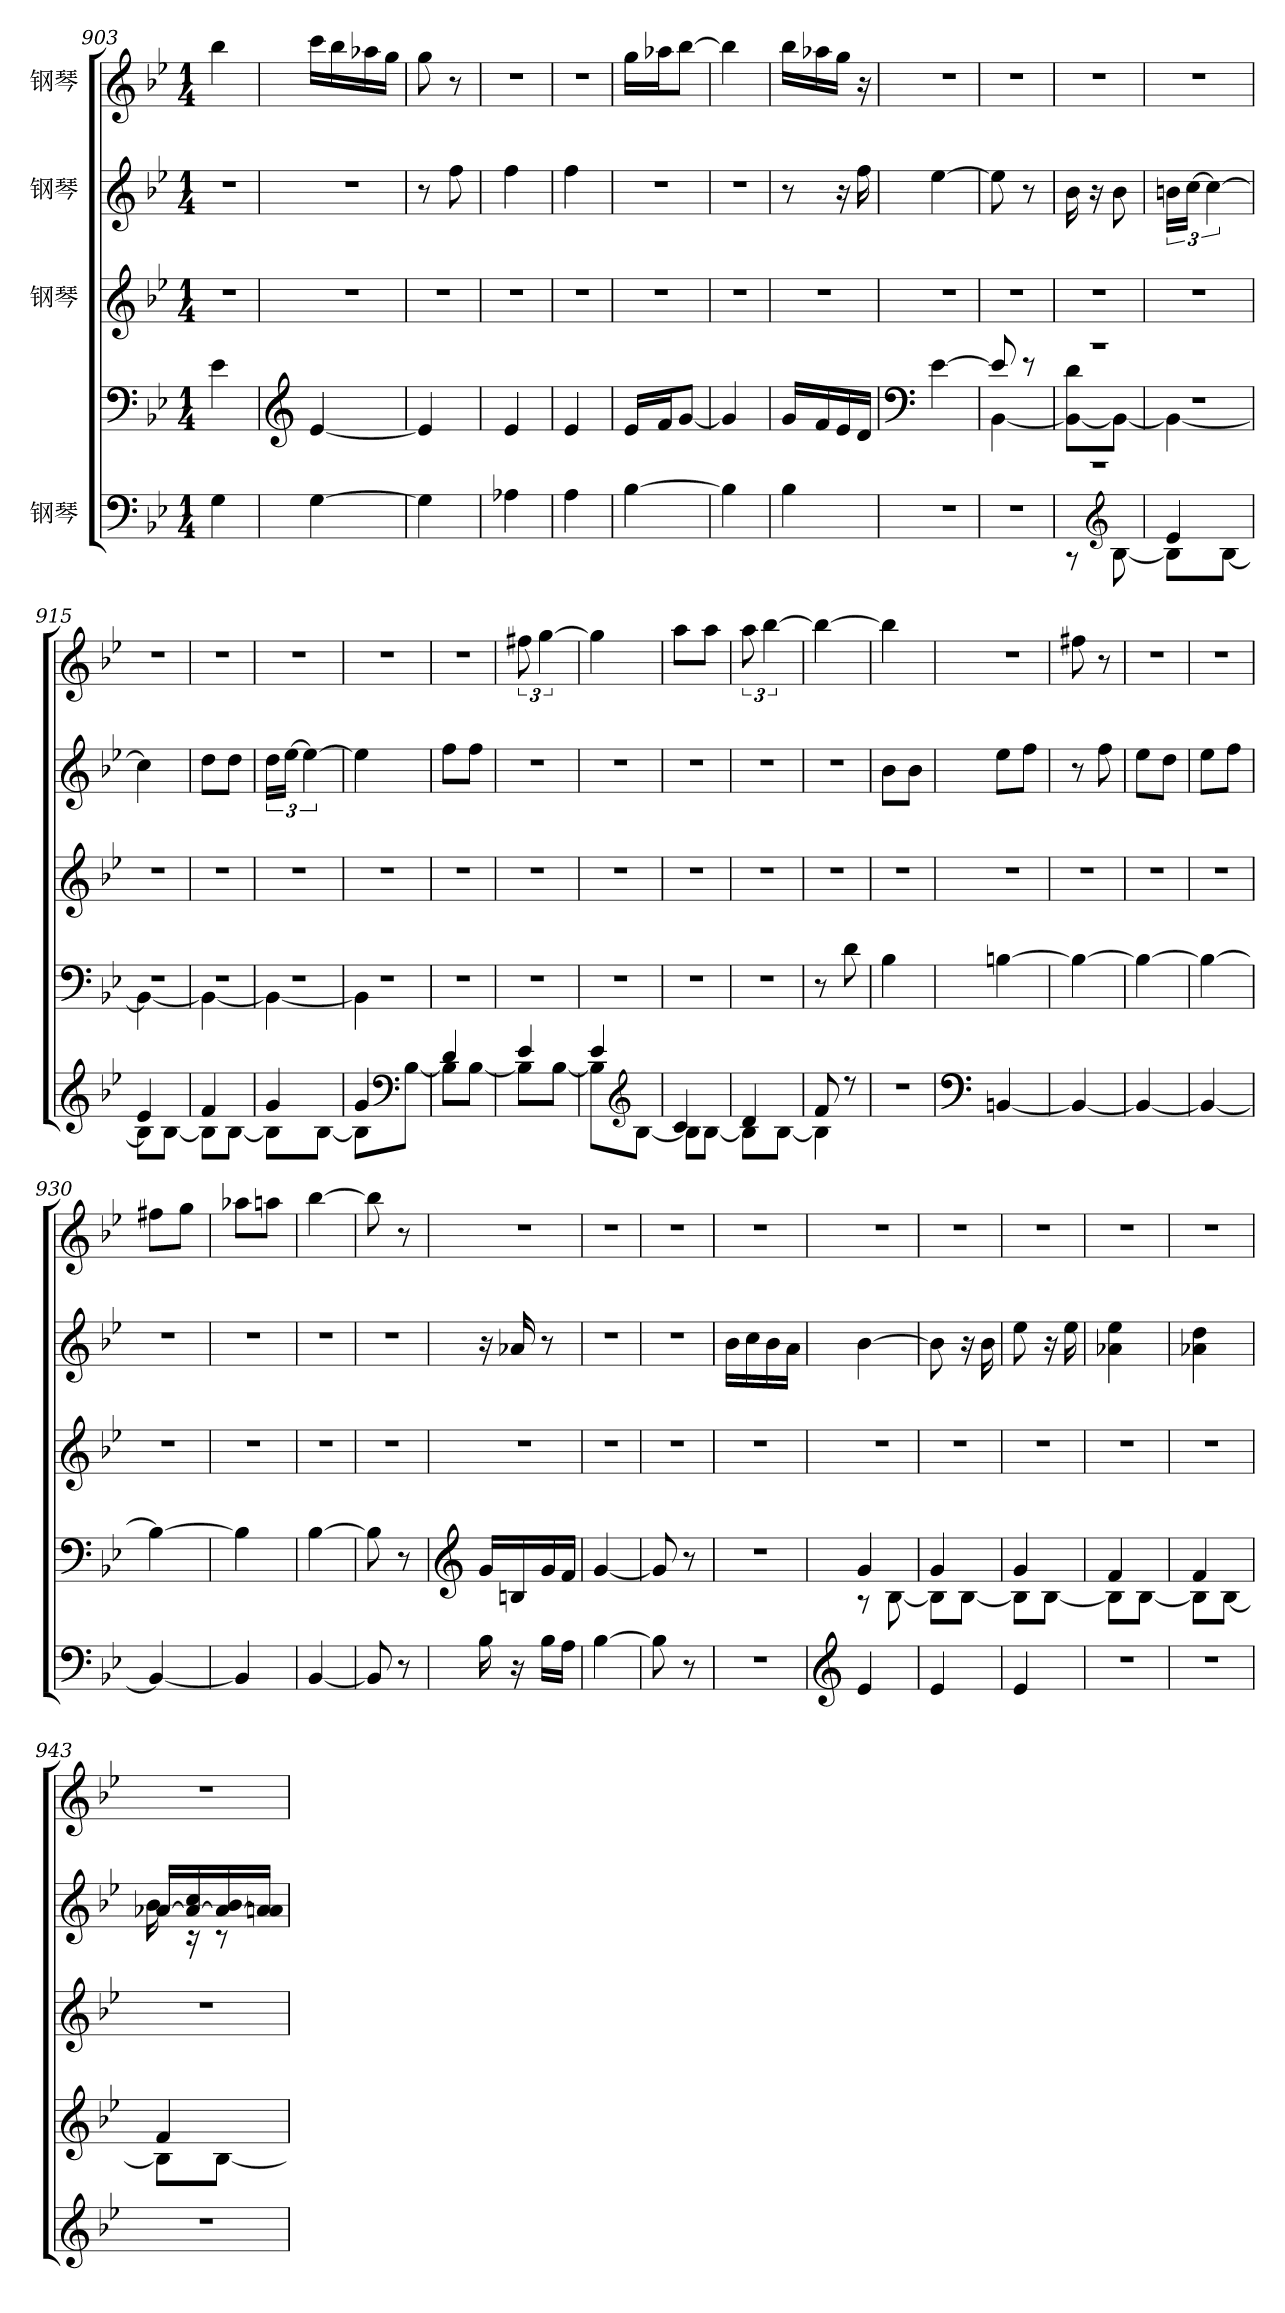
**kern	**kern	**kern	**kern	**kern
*part4	*part4	*part3	*part2	*part1
*staff5	*staff4	*staff3	*staff2	*staff1
*I"钢琴	*	*I"钢琴	*I"钢琴	*I"钢琴
*clefF4	*clefF4	*clefG2	*clefG2	*clefG2
*k[b-e-]	*k[b-e-]	*k[b-e-]	*k[b-e-]	*k[b-e-]
*M1/4	*M1/4	*M1/4	*M1/4	*M1/4
=903	=903	=903	=903	=903
4G\	4e-\	4r	4r	4bb-\
!!LO:PB:g=z
=904	=904	=904	=904	=904
*	*clefG2	*	*	*
[4G\	[4e-/	4r	4r	16ccc\LL
.	.	.	.	16bb-\
.	.	.	.	16aa-X\
.	.	.	.	16gg\JJ
=905	=905	=905	=905	=905
4G\]	4e-/]	4r	8r	8gg\
.	.	.	8ff\	8r
=906	=906	=906	=906	=906
4A-X\	4e-/	4r	4ff\	4r
=907	=907	=907	=907	=907
4A\	4e-/	4r	4ff\	4r
=908	=908	=908	=908	=908
[4B-\	16e-/LL	4r	4r	16gg\LL
.	16f/J	.	.	16aa-X\J
.	[8g/J	.	.	[8bb-\J
=909	=909	=909	=909	=909
4B-\]	4g/]	4r	4r	4bb-\]
=910	=910	=910	=910	=910
4B-\	16g/LL	4r	8r	16bb-\LL
.	16f/	.	.	16aa-X\
.	16e-/	.	16r	16gg\JJ
.	16d/JJ	.	16ff\	16r
=911	=911	=911	=911	=911
*	*clefF4	*	*	*
4r	[4e-\	4r	[4ee-\	4r
=912	=912	=912	=912	=912
*	*^	*	*	*
4r	8e-/]	[4BB-\	4r	8ee-\]	4r
.	8r	.	.	8r	.
=913	=913	=913	=913	=913	=913
*^	*	*	*	*	*
4r	8r	4r	8BB-\_ 8d\L	4r	16b-\	4r
.	.	.	.	.	16r	.
*clefG2	*	*	*	*	*	*
.	[8B-\	.	8BB-\J_	.	8b-\	.
!!LO:LB:g=z
=914	=914	=914	=914	=914	=914	=914
4e-/	8B-\L]	4r	4BB-\_	4r	24bn\LL	4r
.	.	.	.	.	[24cc\JJ	.
.	.	.	.	.	6cc\_	.
.	[8B-\J	.	.	.	.	.
=915	=915	=915	=915	=915	=915	=915
4e-/	8B-\L]	4r	4BB-\_	4r	4cc\]	4r
.	[8B-\J	.	.	.	.	.
=916	=916	=916	=916	=916	=916	=916
4f/	8B-\L]	4r	4BB-\_	4r	8dd\L	4r
.	[8B-\J	.	.	.	8dd\J	.
=917	=917	=917	=917	=917	=917	=917
4g/	8B-\L]	4r	4BB-\_	4r	24dd\LL	4r
.	.	.	.	.	[24ee-\JJ	.
.	.	.	.	.	6ee-\_	.
.	[8B-\J	.	.	.	.	.
=918	=918	=918	=918	=918	=918	=918
4g/	8B-\L]	4r	4BB-\]	4r	4ee-\]	4r
*clefF4	*	*	*	*	*	*
.	[8B-\J	.	.	.	.	.
*	*	*v	*v	*	*	*
=919	=919	=919	=919	=919	=919
4d/	8B-\L]	4r	4r	8ff\L	4r
.	[8B-\J	.	.	8ff\J	.
=920	=920	=920	=920	=920	=920
4e-/	8B-\L]	4r	4r	4r	12ff#X\
.	.	.	.	.	[6gg\
.	[8B-\J	.	.	.	.
=921	=921	=921	=921	=921	=921
4e-/	8B-\L]	4r	4r	4r	4gg\]
*clefG2	*	*	*	*	*
.	[8B-\J	.	.	.	.
=922	=922	=922	=922	=922	=922
4c/	8B-\L]	4r	4r	4r	8aa\L
.	[8B-\J	.	.	.	8aa\J
=923	=923	=923	=923	=923	=923
4d/	8B-\L]	4r	4r	4r	12aa\
.	.	.	.	.	[6bb-\
.	[8B-\J	.	.	.	.
!!LO:PB:g=z
=924	=924	=924	=924	=924	=924
8f/	4B-\]	8r	4r	4r	4bb-\_
8r	.	8d\	.	.	.
*v	*v	*	*	*	*
=925	=925	=925	=925	=925
4r	4B-\	4r	8b-\L	4bb-\]
.	.	.	8b-\J	.
=926	=926	=926	=926	=926
*clefF4	*	*	*	*
[4BBn/	[4Bn\	4r	8ee-\L	4r
.	.	.	8ff\J	.
=927	=927	=927	=927	=927
4BB/_	4B\_	4r	8r	8ff#X\
.	.	.	8ff\	8r
=928	=928	=928	=928	=928
4BB/_	4B\_	4r	8ee-\L	4r
.	.	.	8dd\J	.
=929	=929	=929	=929	=929
4BB/_	4B\_	4r	8ee-\L	4r
.	.	.	8ff\J	.
=930	=930	=930	=930	=930
4BB/_	4B\_	4r	4r	8ff#X\L
.	.	.	.	8gg\J
=931	=931	=931	=931	=931
4BB/]	4B\]	4r	4r	8aa-X\L
.	.	.	.	8aan\J
=932	=932	=932	=932	=932
[4BB-/	[4B-\	4r	4r	[4bb-\
=933	=933	=933	=933	=933
8BB-/]	8B-\]	4r	4r	8bb-\]
8r	8r	.	.	8r
!!LO:LB:g=z
=934	=934	=934	=934	=934
*	*clefG2	*	*	*
16B-\	16g/LL	4r	16r	4r
16r	16Bn/	.	16a-X/	.
16B-\LL	16g/	.	8r	.
16A\JJ	16f/JJ	.	.	.
=935	=935	=935	=935	=935
[4B-\	[4g/	4r	4r	4r
=936	=936	=936	=936	=936
8B-\]	8g/]	4r	4r	4r
8r	8r	.	.	.
=937	=937	=937	=937	=937
4r	4r	4r	16b-\LL	4r
.	.	.	16cc\	.
.	.	.	16b-\	.
.	.	.	16a\JJ	.
=938	=938	=938	=938	=938
*clefG2	*	*	*	*
*	*^	*	*	*
4e-/	4g/	8r	4r	[4b-\	4r
.	.	[8B-\	.	.	.
=939	=939	=939	=939	=939	=939
4e-/	4g/	8B-\L]	4r	8b-\]	4r
.	.	[8B-\J	.	16r	.
.	.	.	.	16b-\	.
=940	=940	=940	=940	=940	=940
4e-/	4g/	8B-\L]	4r	8ee-\	4r
.	.	[8B-\J	.	16r	.
.	.	.	.	16ee-\	.
=941	=941	=941	=941	=941	=941
4r	4f/	8B-\L]	4r	4a-X\ 4ee-\	4r
.	.	[8B-\J	.	.	.
=942	=942	=942	=942	=942	=942
4r	4f/	8B-\L]	4r	4a-X\ 4dd\	4r
.	.	[8B-\J	.	.	.
!!LO:PB:g=z
=943	=943	=943	=943	=943	=943
*	*	*	*	*^	*
4r	4f/	8B-\L]	4r	[16a-X/LL	16b-\	4r
.	.	.	.	16a-/_ 16cc/	16r	.
.	.	[8B-\J	.	16a-/_ 16b-/	8r	.
.	.	.	.	16a-/] 16an/JJ	.	.
*	*v	*v	*	*v	*v	*
=	=	=	=	=
*-	*-	*-	*-	*-
